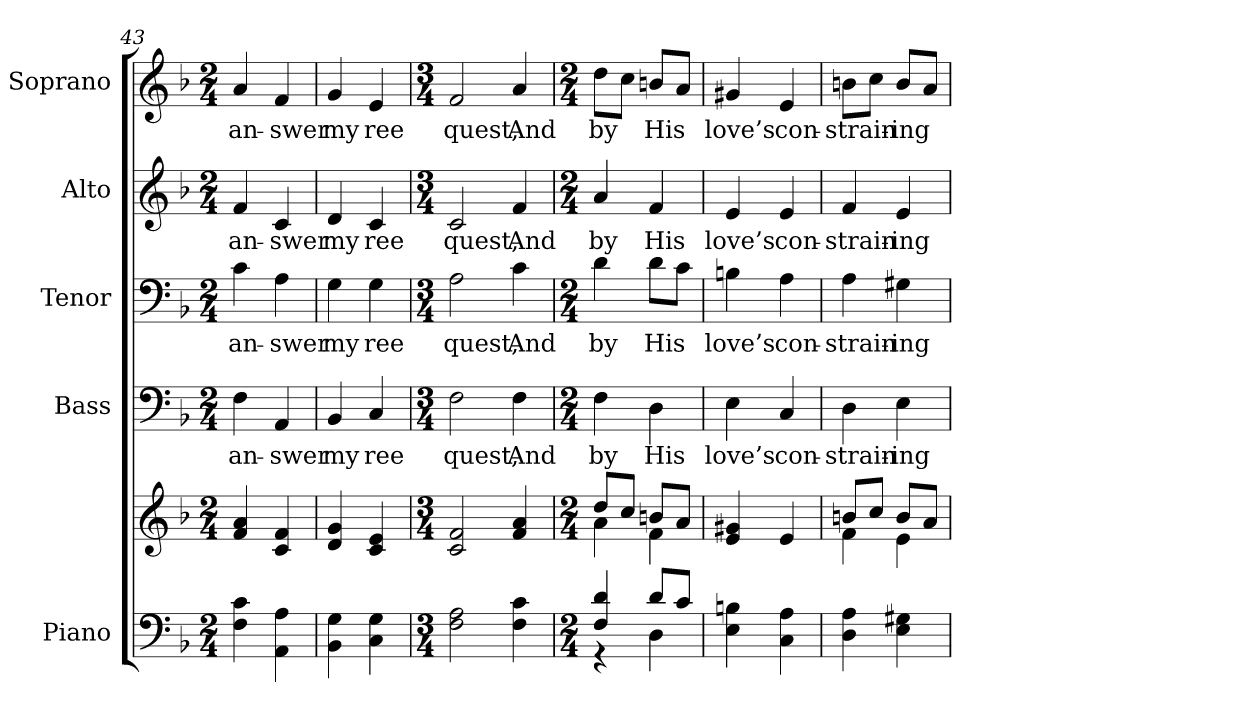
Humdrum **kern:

**kern	**kern	**kern	**text	**kern	**text	**kern	**text	**kern	**text
*part5	*part5	*part4	*part4	*part3	*part3	*part2	*part2	*part1	*part1
*staff6	*staff5	*staff4	*staff4	*staff3	*staff3	*staff2	*staff2	*staff1	*staff1
*I"Piano	*	*I"Bass	*	*I"Tenor	*	*I"Alto	*	*I"Soprano	*
*I'Pno.	*	*I'B.	*	*I'T.	*	*I'A.	*	*I'S.	*
*clefF4	*clefG2	*clefF4	*	*clefF4	*	*clefG2	*	*clefG2	*
*k[b-]	*k[b-]	*k[b-]	*	*k[b-]	*	*k[b-]	*	*k[b-]	*
*F:	*F:	*F:	*	*F:	*	*F:	*	*F:	*
*M2/4	*M2/4	*M2/4	*	*M2/4	*	*M2/4	*	*M2/4	*
=43	=43	=43	=43	=43	=43	=43	=43	=43	=43
!	!	!	!LO:LY:b:color=#000000	!	!	!	!	!	!
!	!	!	!	!	!LO:LY:b:color=#000000	!	!	!	!
!	!	!	!	!	!	!	!LO:LY:b:color=#000000	!	!
!	!	!	!	!	!	!	!	!	!LO:LY:b:color=#000000
4Fi\ 4ci	4fi/ 4ai	4Fi\	an-	4ci\	an-	4fi/	an-	4ai/	an-
!	!	!	!LO:LY:b:color=#000000	!	!	!	!	!	!
!	!	!	!	!	!LO:LY:b:color=#000000	!	!	!	!
!	!	!	!	!	!	!	!LO:LY:b:color=#000000	!	!
!	!	!	!	!	!	!	!	!	!LO:LY:b:color=#000000
4AAi\ 4Ai	4ci/ 4fi	4AAi/	-swer	4Ai\	-swer	4ci/	-swer	4fi/	-swer
=44	=44	=44	=44	=44	=44	=44	=44	=44	=44
!	!	!	!LO:LY:b:color=#000000	!	!	!	!	!	!
!	!	!	!	!	!LO:LY:b:color=#000000	!	!	!	!
!	!	!	!	!	!	!	!LO:LY:b:color=#000000	!	!
!	!	!	!	!	!	!	!	!	!LO:LY:b:color=#000000
4BB-i\ 4Gi	4di/ 4gi	4BB-i/	my	4Gi\	my	4di/	my	4gi/	my
!	!	!	!LO:LY:b:color=#000000	!	!	!	!	!	!
!	!	!	!	!	!LO:LY:b:color=#000000	!	!	!	!
!	!	!	!	!	!	!	!LO:LY:b:color=#000000	!	!
!	!	!	!	!	!	!	!	!	!LO:LY:b:color=#000000
4Ci\ 4Gi	4ci/ 4ei	4Ci/	ree	4Gi\	ree	4ci/	ree	4ei/	ree
!!LO:LB:g=z
=45	=45	=45	=45	=45	=45	=45	=45	=45	=45
*M3/4	*M3/4	*M3/4	*	*M3/4	*	*M3/4	*	*M3/4	*
!	!	!	!LO:LY:b:color=#000000	!	!	!	!	!	!
!	!	!	!	!	!LO:LY:b:color=#000000	!	!	!	!
!	!	!	!	!	!	!	!LO:LY:b:color=#000000	!	!
!	!	!	!	!	!	!	!	!	!LO:LY:b:color=#000000
2Fi\ 2Ai	2ci/ 2fi	2Fi\	quest,	2Ai\	quest,	2ci/	quest,	2fi/	quest,
!	!	!	!LO:LY:b:color=#000000	!	!	!	!	!	!
!	!	!	!	!	!LO:LY:b:color=#000000	!	!	!	!
!	!	!	!	!	!	!	!LO:LY:b:color=#000000	!	!
!	!	!	!	!	!	!	!	!	!LO:LY:b:color=#000000
4Fi\ 4ci	4fi/ 4ai	4Fi\	And	4ci\	And	4fi/	And	4ai/	And
=46	=46	=46	=46	=46	=46	=46	=46	=46	=46
*M2/4	*M2/4	*M2/4	*	*M2/4	*	*M2/4	*	*M2/4	*
*^	*^	*	*	*	*	*	*	*	*
!	!	!	!	!	!LO:LY:b:color=#000000	!	!	!	!	!	!
!	!	!	!	!	!	!	!LO:LY:b:color=#000000	!	!	!	!
!	!	!	!	!	!	!	!	!	!LO:LY:b:color=#000000	!	!
!	!	!	!	!	!	!	!	!	!	!	!LO:LY:b:color=#000000
4Fi/ 4di	4r	8ddi/L	4ai\	4Fi\	by	4di\	by	4ai/	by	8ddi\L	by
.	.	8cci/J	.	.	.	.	.	.	.	8cci\J	.
!	!	!	!	!	!LO:LY:b:color=#000000	!	!	!	!	!	!
!	!	!	!	!	!	!	!LO:LY:b:color=#000000	!	!	!	!
!	!	!	!	!	!	!	!	!	!LO:LY:b:color=#000000	!	!
!	!	!	!	!	!	!	!	!	!	!	!LO:LY:b:color=#000000
8di/L	4Di\	8bni/L	4fi\	4Di\	His	8di\L	His	4fi/	His	8bni/L	His
8ci/J	.	8ai/J	.	.	.	8ci\J	.	.	.	8ai/J	.
*v	*v	*	*	*	*	*	*	*	*	*	*
*	*v	*v	*	*	*	*	*	*	*	*
=47	=47	=47	=47	=47	=47	=47	=47	=47	=47
!	!	!	!LO:LY:b:color=#000000	!	!	!	!	!	!
!	!	!	!	!	!LO:LY:b:color=#000000	!	!	!	!
!	!	!	!	!	!	!	!LO:LY:b:color=#000000	!	!
!	!	!	!	!	!	!	!	!	!LO:LY:b:color=#000000
4Ei\ 4Bni	4ei/ 4g#Xi	4Ei\	love’s	4Bni\	love’s	4ei/	love’s	4g#Xi/	love’s
!	!	!	!LO:LY:b:color=#000000	!	!	!	!	!	!
!	!	!	!	!	!LO:LY:b:color=#000000	!	!	!	!
!	!	!	!	!	!	!	!LO:LY:b:color=#000000	!	!
!	!	!	!	!	!	!	!	!	!LO:LY:b:color=#000000
4Ci\ 4Ai	4ei/	4Ci/	con-	4Ai\	con-	4ei/	con-	4ei/	con-
!!LO:PB:g=z
=48	=48	=48	=48	=48	=48	=48	=48	=48	=48
*	*^	*	*	*	*	*	*	*	*
!	!	!	!	!LO:LY:b:color=#000000	!	!	!	!	!	!
!	!	!	!	!	!	!LO:LY:b:color=#000000	!	!	!	!
!	!	!	!	!	!	!	!	!LO:LY:b:color=#000000	!	!
!	!	!	!	!	!	!	!	!	!	!LO:LY:b:color=#000000
4Di\ 4Ai	8bni/L	4fi\	4Di\	-strain-	4Ai\	-strain-	4fi/	-strain-	8bni\L	-strain-
.	8cci/J	.	.	.	.	.	.	.	8cci\J	.
!	!	!	!	!LO:LY:b:color=#000000	!	!	!	!	!	!
!	!	!	!	!	!	!LO:LY:b:color=#000000	!	!	!	!
!	!	!	!	!	!	!	!	!LO:LY:b:color=#000000	!	!
!	!	!	!	!	!	!	!	!	!	!LO:LY:b:color=#000000
4Ei\ 4G#Xi	8bi/L	4ei\	4Ei\	-ing	4G#Xi\	-ing	4ei/	-ing	8bi/L	-ing
.	8ai/J	.	.	.	.	.	.	.	8ai/J	.
*	*v	*v	*	*	*	*	*	*	*	*
=	=	=	=	=	=	=	=	=	=
*-	*-	*-	*-	*-	*-	*-	*-	*-	*-
